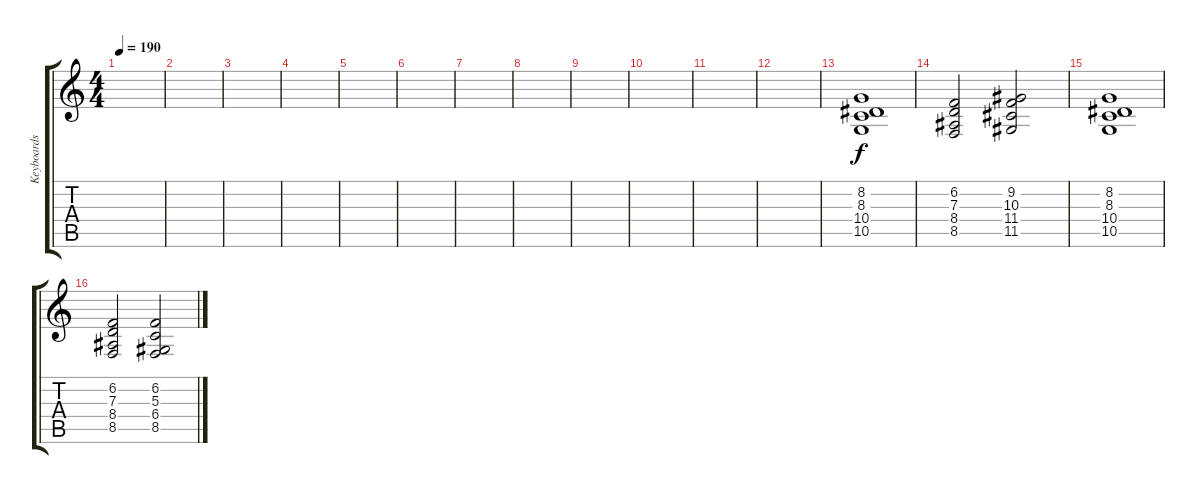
\track ("Keyboards 3" "Keyboards ") {instrument choiraahs}
\staff {score tabs}
\tuning (E4 B3 G3 D3 A2 E2) {hide}
\ts (4 4)
\tempo 190
\clef g2
\ks c
|
|
|
|
|
|
|
|
|
|
|
|
(8.2 8.3 10.4 10.5).1 |
(6.2 7.3 8.4 8.5).2 (9.2 10.3 11.4 11.5).2 |
(8.2 8.3 10.4 10.5).1 |
(6.2 7.3 8.4 8.5).2 (6.2 5.3 6.4 8.5).2
